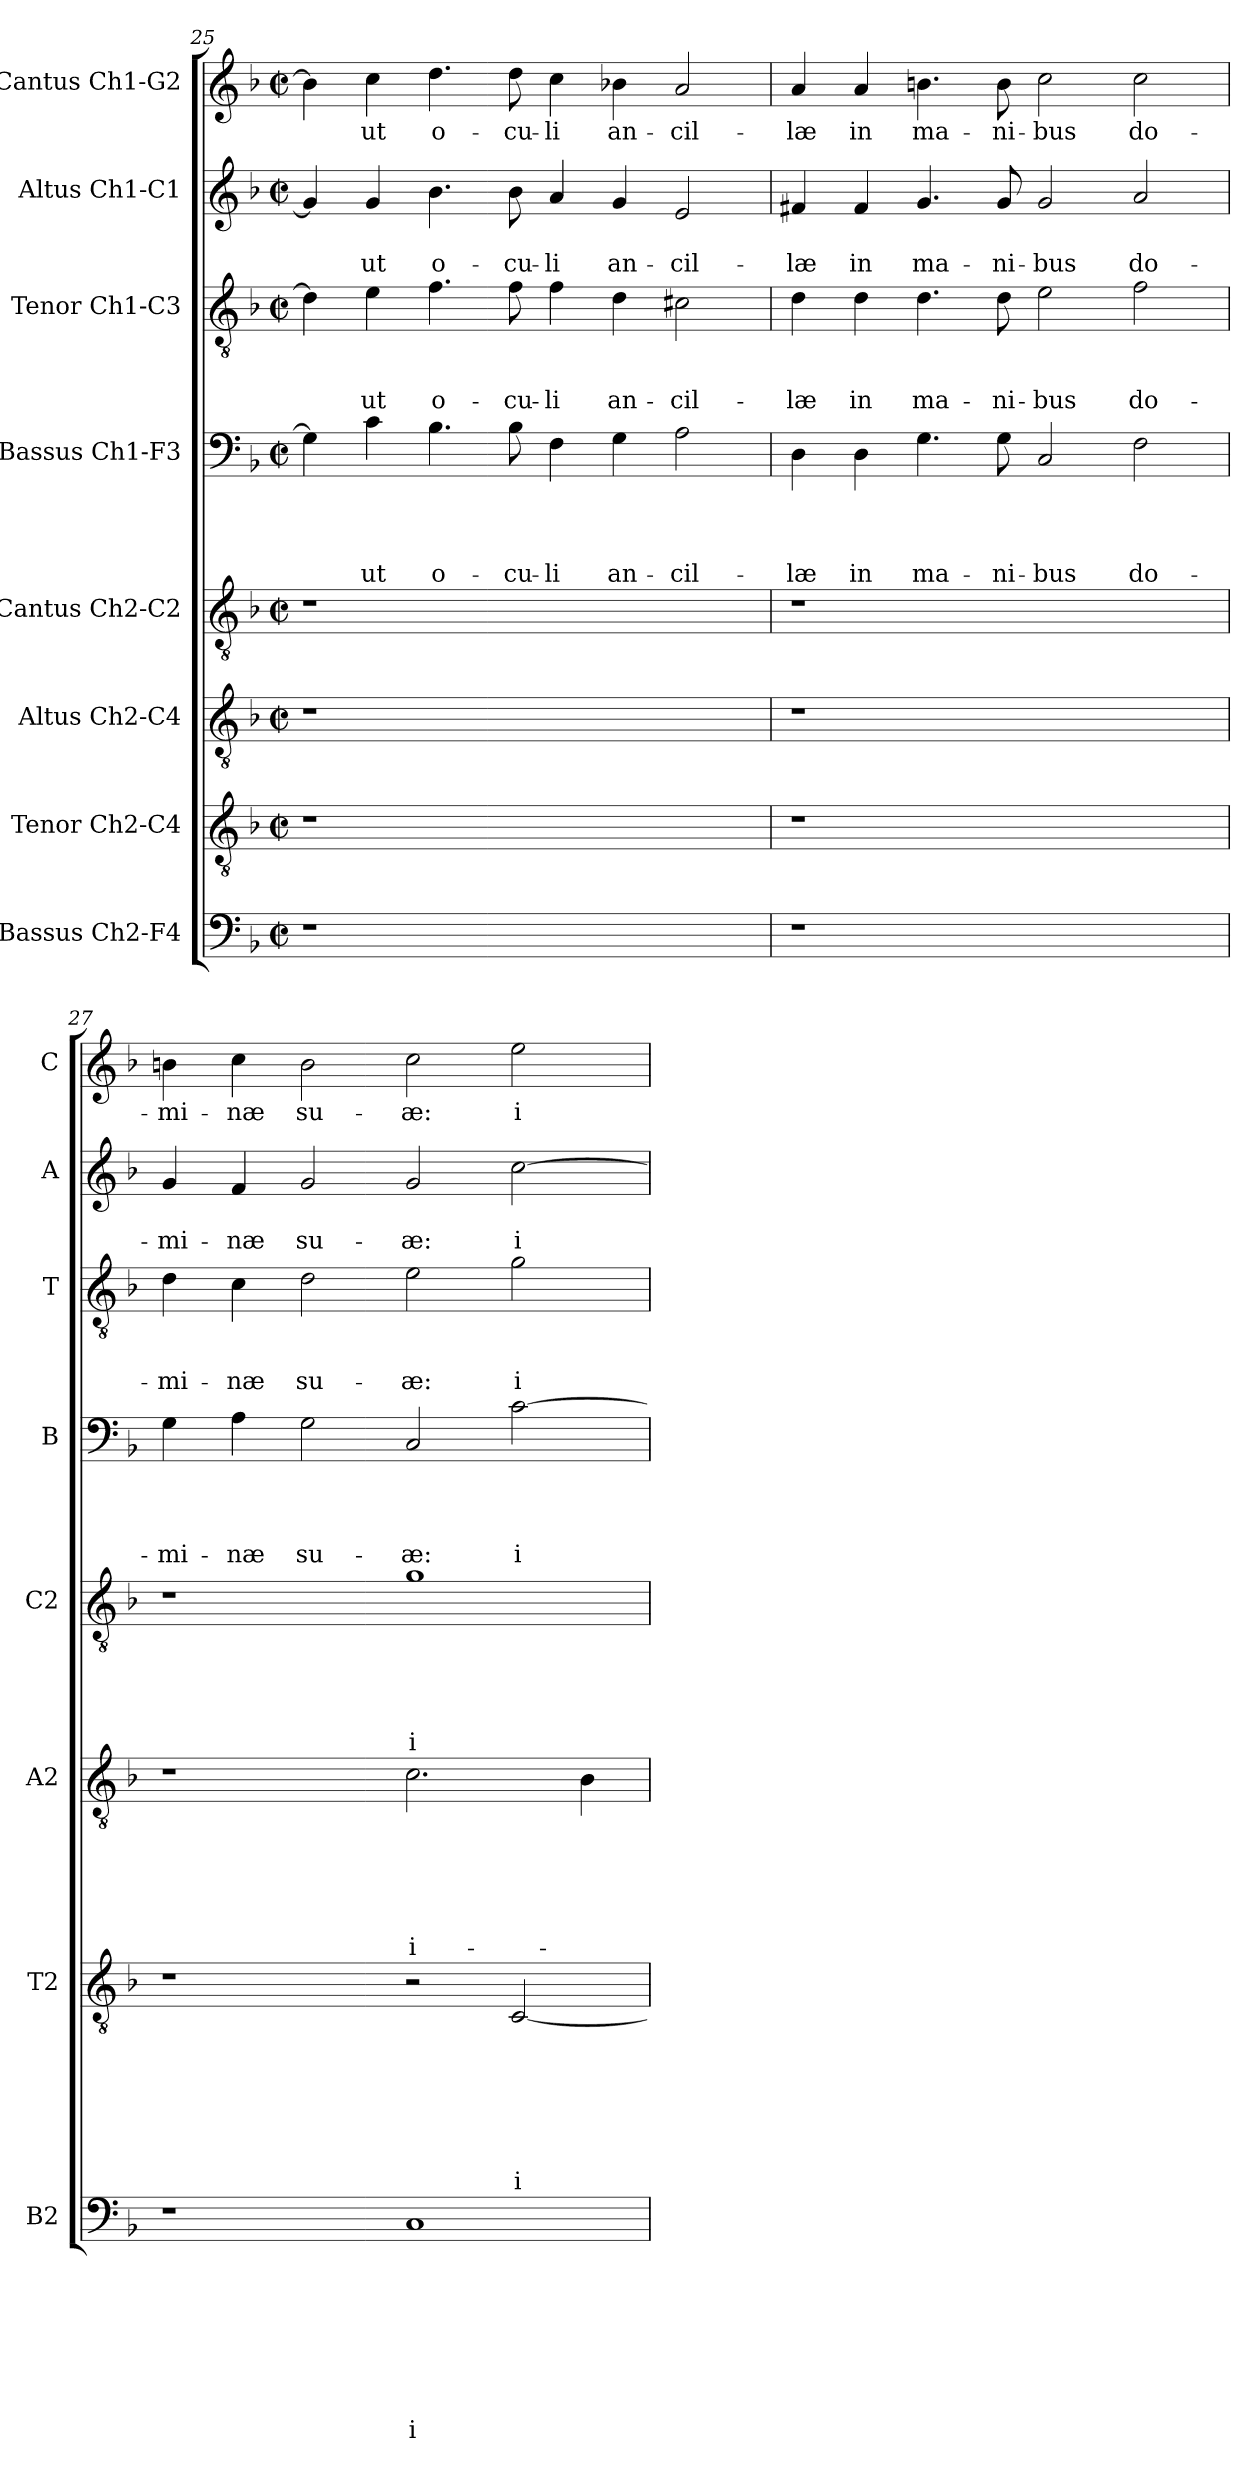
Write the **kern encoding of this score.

**kern	**text	**text	**text	**text	**text	**text	**text	**text	**kern	**text	**text	**text	**text	**text	**text	**text	**kern	**text	**text	**text	**text	**text	**text	**kern	**text	**text	**text	**text	**text	**kern	**text	**text	**text	**text	**kern	**text	**text	**text	**kern	**text	**text	**kern	**text
*part8	*part8	*part8	*part8	*part8	*part8	*part8	*part8	*part8	*part7	*part7	*part7	*part7	*part7	*part7	*part7	*part7	*part6	*part6	*part6	*part6	*part6	*part6	*part6	*part5	*part5	*part5	*part5	*part5	*part5	*part4	*part4	*part4	*part4	*part4	*part3	*part3	*part3	*part3	*part2	*part2	*part2	*part1	*part1
*staff8	*staff8	*staff8	*staff8	*staff8	*staff8	*staff8	*staff8	*staff8	*staff7	*staff7	*staff7	*staff7	*staff7	*staff7	*staff7	*staff7	*staff6	*staff6	*staff6	*staff6	*staff6	*staff6	*staff6	*staff5	*staff5	*staff5	*staff5	*staff5	*staff5	*staff4	*staff4	*staff4	*staff4	*staff4	*staff3	*staff3	*staff3	*staff3	*staff2	*staff2	*staff2	*staff1	*staff1
*I"Bassus Ch2-F4	*	*	*	*	*	*	*	*	*I"Tenor Ch2-C4	*	*	*	*	*	*	*	*I"Altus Ch2-C4	*	*	*	*	*	*	*I"Cantus Ch2-C2	*	*	*	*	*	*I"Bassus Ch1-F3	*	*	*	*	*I"Tenor Ch1-C3	*	*	*	*I"Altus Ch1-C1	*	*	*I"Cantus Ch1-G2	*
*I'B2	*	*	*	*	*	*	*	*	*I'T2	*	*	*	*	*	*	*	*I'A2	*	*	*	*	*	*	*I'C2	*	*	*	*	*	*I'B	*	*	*	*	*I'T	*	*	*	*I'A	*	*	*I'C	*
!!LO:LB:g=z
*clefF4	*	*	*	*	*	*	*	*	*clefGv2	*	*	*	*	*	*	*	*clefGv2	*	*	*	*	*	*	*clefGv2	*	*	*	*	*	*clefF4	*	*	*	*	*clefGv2	*	*	*	*clefG2	*	*	*clefG2	*
*k[b-]	*	*	*	*	*	*	*	*	*k[b-]	*	*	*	*	*	*	*	*k[b-]	*	*	*	*	*	*	*k[b-]	*	*	*	*	*	*k[b-]	*	*	*	*	*k[b-]	*	*	*	*k[b-]	*	*	*k[b-]	*
*F:	*	*	*	*	*	*	*	*	*F:	*	*	*	*	*	*	*	*F:	*	*	*	*	*	*	*F:	*	*	*	*	*	*F:	*	*	*	*	*F:	*	*	*	*F:	*	*	*F:	*
*M2/2	*	*	*	*	*	*	*	*	*M2/2	*	*	*	*	*	*	*	*M2/2	*	*	*	*	*	*	*M2/2	*	*	*	*	*	*M2/2	*	*	*	*	*M2/2	*	*	*	*M2/2	*	*	*M2/2	*
*met(c|)	*	*	*	*	*	*	*	*	*met(c|)	*	*	*	*	*	*	*	*met(c|)	*	*	*	*	*	*	*met(c|)	*	*	*	*	*	*met(c|)	*	*	*	*	*met(c|)	*	*	*	*met(c|)	*	*	*met(c|)	*
=25	=25	=25	=25	=25	=25	=25	=25	=25	=25	=25	=25	=25	=25	=25	=25	=25	=25	=25	=25	=25	=25	=25	=25	=25	=25	=25	=25	=25	=25	=25	=25	=25	=25	=25	=25	=25	=25	=25	=25	=25	=25	=25	=25
1r	.	.	.	.	.	.	.	.	1r	.	.	.	.	.	.	.	1r	.	.	.	.	.	.	1r	.	.	.	.	.	4G\]	.	.	.	.	4d\]	.	.	.	4g/]	.	.	4b\]	.
!	!	!	!	!	!	!	!	!	!	!	!	!	!	!	!	!	!	!	!	!	!	!	!	!	!	!	!	!	!	!	!	!	!	!LO:LY:b	!	!	!	!LO:LY:b	!	!	!LO:LY:b	!	!LO:LY:b
.	.	.	.	.	.	.	.	.	.	.	.	.	.	.	.	.	.	.	.	.	.	.	.	.	.	.	.	.	.	4c\	.	.	.	-ut	4e\	.	.	-ut	4g/	.	-ut	4cc\	-ut
!	!	!	!	!	!	!	!	!	!	!	!	!	!	!	!	!	!	!	!	!	!	!	!	!	!	!	!	!	!	!	!	!	!	!LO:LY:b	!	!	!	!LO:LY:b	!	!	!LO:LY:b	!	!LO:LY:b
.	.	.	.	.	.	.	.	.	.	.	.	.	.	.	.	.	.	.	.	.	.	.	.	.	.	.	.	.	.	4.B-\	.	.	.	o-	4.f\	.	.	o-	4.b-\	.	o-	4.dd\	o-
!	!	!	!	!	!	!	!	!	!	!	!	!	!	!	!	!	!	!	!	!	!	!	!	!	!	!	!	!	!	!	!	!	!	!LO:LY:b	!	!	!	!LO:LY:b	!	!	!LO:LY:b	!	!LO:LY:b
.	.	.	.	.	.	.	.	.	.	.	.	.	.	.	.	.	.	.	.	.	.	.	.	.	.	.	.	.	.	8B-\	.	.	.	-cu-	8f\	.	.	-cu-	8b-\	.	-cu-	8dd\	-cu-
!	!	!	!	!	!	!	!	!	!	!	!	!	!	!	!	!	!	!	!	!	!	!	!	!	!	!	!	!	!	!	!	!	!	!LO:LY:b	!	!	!	!LO:LY:b	!	!	!LO:LY:b	!	!LO:LY:b
1ryy	.	.	.	.	.	.	.	.	1ryy	.	.	.	.	.	.	.	1ryy	.	.	.	.	.	.	1ryy	.	.	.	.	.	4F\	.	.	.	-li	4f\	.	.	-li	4a/	.	-li	4cc\	-li
!	!	!	!	!	!	!	!	!	!	!	!	!	!	!	!	!	!	!	!	!	!	!	!	!	!	!	!	!	!	!	!	!	!	!LO:LY:b	!	!	!	!LO:LY:b	!	!	!LO:LY:b	!	!LO:LY:b
.	.	.	.	.	.	.	.	.	.	.	.	.	.	.	.	.	.	.	.	.	.	.	.	.	.	.	.	.	.	4G\	.	.	.	an-	4d\	.	.	an-	4g/	.	an-	4b-X\	an-
!	!	!	!	!	!	!	!	!	!	!	!	!	!	!	!	!	!	!	!	!	!	!	!	!	!	!	!	!	!	!	!	!	!	!LO:LY:b	!	!	!	!LO:LY:b	!	!	!LO:LY:b	!	!LO:LY:b
.	.	.	.	.	.	.	.	.	.	.	.	.	.	.	.	.	.	.	.	.	.	.	.	.	.	.	.	.	.	2A\	.	.	.	-cil-	2c#X\	.	.	-cil-	2e/	.	-cil-	2a/	-cil-
=26	=26	=26	=26	=26	=26	=26	=26	=26	=26	=26	=26	=26	=26	=26	=26	=26	=26	=26	=26	=26	=26	=26	=26	=26	=26	=26	=26	=26	=26	=26	=26	=26	=26	=26	=26	=26	=26	=26	=26	=26	=26	=26	=26
!	!	!	!	!	!	!	!	!	!	!	!	!	!	!	!	!	!	!	!	!	!	!	!	!	!	!	!	!	!	!	!	!	!	!LO:LY:b	!	!	!	!LO:LY:b	!	!	!LO:LY:b	!	!LO:LY:b
1r	.	.	.	.	.	.	.	.	1r	.	.	.	.	.	.	.	1r	.	.	.	.	.	.	1r	.	.	.	.	.	4D\	.	.	.	-læ	4d\	.	.	-læ	4f#X/	.	-læ	4a/	-læ
!	!	!	!	!	!	!	!	!	!	!	!	!	!	!	!	!	!	!	!	!	!	!	!	!	!	!	!	!	!	!	!	!	!	!LO:LY:b	!	!	!	!LO:LY:b	!	!	!LO:LY:b	!	!LO:LY:b
.	.	.	.	.	.	.	.	.	.	.	.	.	.	.	.	.	.	.	.	.	.	.	.	.	.	.	.	.	.	4D\	.	.	.	in	4d\	.	.	in	4f#/	.	in	4a/	in
!	!	!	!	!	!	!	!	!	!	!	!	!	!	!	!	!	!	!	!	!	!	!	!	!	!	!	!	!	!	!	!	!	!	!LO:LY:b	!	!	!	!LO:LY:b	!	!	!LO:LY:b	!	!LO:LY:b
.	.	.	.	.	.	.	.	.	.	.	.	.	.	.	.	.	.	.	.	.	.	.	.	.	.	.	.	.	.	4.G\	.	.	.	ma-	4.d\	.	.	ma-	4.g/	.	ma-	4.bn\	ma-
!	!	!	!	!	!	!	!	!	!	!	!	!	!	!	!	!	!	!	!	!	!	!	!	!	!	!	!	!	!	!	!	!	!	!LO:LY:b	!	!	!	!LO:LY:b	!	!	!LO:LY:b	!	!LO:LY:b
.	.	.	.	.	.	.	.	.	.	.	.	.	.	.	.	.	.	.	.	.	.	.	.	.	.	.	.	.	.	8G\	.	.	.	-ni-	8d\	.	.	-ni-	8g/	.	-ni-	8b\	-ni-
!	!	!	!	!	!	!	!	!	!	!	!	!	!	!	!	!	!	!	!	!	!	!	!	!	!	!	!	!	!	!	!	!	!	!LO:LY:b	!	!	!	!LO:LY:b	!	!	!LO:LY:b	!	!LO:LY:b
1ryy	.	.	.	.	.	.	.	.	1ryy	.	.	.	.	.	.	.	1ryy	.	.	.	.	.	.	1ryy	.	.	.	.	.	2C/	.	.	.	-bus	2e\	.	.	-bus	2g/	.	-bus	2cc\	-bus
!	!	!	!	!	!	!	!	!	!	!	!	!	!	!	!	!	!	!	!	!	!	!	!	!	!	!	!	!	!	!	!	!	!	!LO:LY:b	!	!	!	!LO:LY:b	!	!	!LO:LY:b	!	!LO:LY:b
.	.	.	.	.	.	.	.	.	.	.	.	.	.	.	.	.	.	.	.	.	.	.	.	.	.	.	.	.	.	2F\	.	.	.	do-	2f\	.	.	do-	2a/	.	do-	2cc\	do-
=27	=27	=27	=27	=27	=27	=27	=27	=27	=27	=27	=27	=27	=27	=27	=27	=27	=27	=27	=27	=27	=27	=27	=27	=27	=27	=27	=27	=27	=27	=27	=27	=27	=27	=27	=27	=27	=27	=27	=27	=27	=27	=27	=27
!	!	!	!	!	!	!	!	!	!	!	!	!	!	!	!	!	!	!	!	!	!	!	!	!	!	!	!	!	!	!	!	!	!	!LO:LY:b	!	!	!	!LO:LY:b	!	!	!LO:LY:b	!	!LO:LY:b
1r	.	.	.	.	.	.	.	.	1r	.	.	.	.	.	.	.	1r	.	.	.	.	.	.	1r	.	.	.	.	.	4G\	.	.	.	-mi-	4d\	.	.	-mi-	4g/	.	-mi-	4bn\	-mi-
!	!	!	!	!	!	!	!	!	!	!	!	!	!	!	!	!	!	!	!	!	!	!	!	!	!	!	!	!	!	!	!	!	!	!LO:LY:b	!	!	!	!LO:LY:b	!	!	!LO:LY:b	!	!LO:LY:b
.	.	.	.	.	.	.	.	.	.	.	.	.	.	.	.	.	.	.	.	.	.	.	.	.	.	.	.	.	.	4A\	.	.	.	-næ	4c\	.	.	-næ	4f/	.	-næ	4cc\	-næ
!	!	!	!	!	!	!	!	!	!	!	!	!	!	!	!	!	!	!	!	!	!	!	!	!	!	!	!	!	!	!	!	!	!	!LO:LY:b	!	!	!	!LO:LY:b	!	!	!LO:LY:b	!	!LO:LY:b
.	.	.	.	.	.	.	.	.	.	.	.	.	.	.	.	.	.	.	.	.	.	.	.	.	.	.	.	.	.	2G\	.	.	.	su-	2d\	.	.	su-	2g/	.	su-	2b\	su-
!	!	!	!	!	!	!	!	!LO:LY:b	!	!	!	!	!	!	!	!	!	!	!	!	!	!	!LO:LY:b	!	!	!	!	!	!LO:LY:b	!	!	!	!	!LO:LY:b	!	!	!	!LO:LY:b	!	!	!LO:LY:b	!	!LO:LY:b
1C	.	.	.	.	.	.	.	i-	2r	.	.	.	.	.	.	.	2.c\	.	.	.	.	.	i-	1g	.	.	.	.	i-	2C/	.	.	.	-æ:	2e\	.	.	-æ:	2g/	.	-æ:	2cc\	-æ:
!	!	!	!	!	!	!	!	!	!	!	!	!	!	!	!	!LO:LY:b	!	!	!	!	!	!	!	!	!	!	!	!	!	!	!	!	!	!LO:LY:b	!	!	!	!LO:LY:b	!	!	!LO:LY:b	!	!LO:LY:b
.	.	.	.	.	.	.	.	.	[2C/	.	.	.	.	.	.	i-	.	.	.	.	.	.	.	.	.	.	.	.	.	[2c\	.	.	.	i-	2g\	.	.	i-	[2cc\	.	i-	2ee\	i-
.	.	.	.	.	.	.	.	.	.	.	.	.	.	.	.	.	4B-\	.	.	.	.	.	.	.	.	.	.	.	.	.	.	.	.	.	.	.	.	.	.	.	.	.	.
=	=	=	=	=	=	=	=	=	=	=	=	=	=	=	=	=	=	=	=	=	=	=	=	=	=	=	=	=	=	=	=	=	=	=	=	=	=	=	=	=	=	=	=
*-	*-	*-	*-	*-	*-	*-	*-	*-	*-	*-	*-	*-	*-	*-	*-	*-	*-	*-	*-	*-	*-	*-	*-	*-	*-	*-	*-	*-	*-	*-	*-	*-	*-	*-	*-	*-	*-	*-	*-	*-	*-	*-	*-
